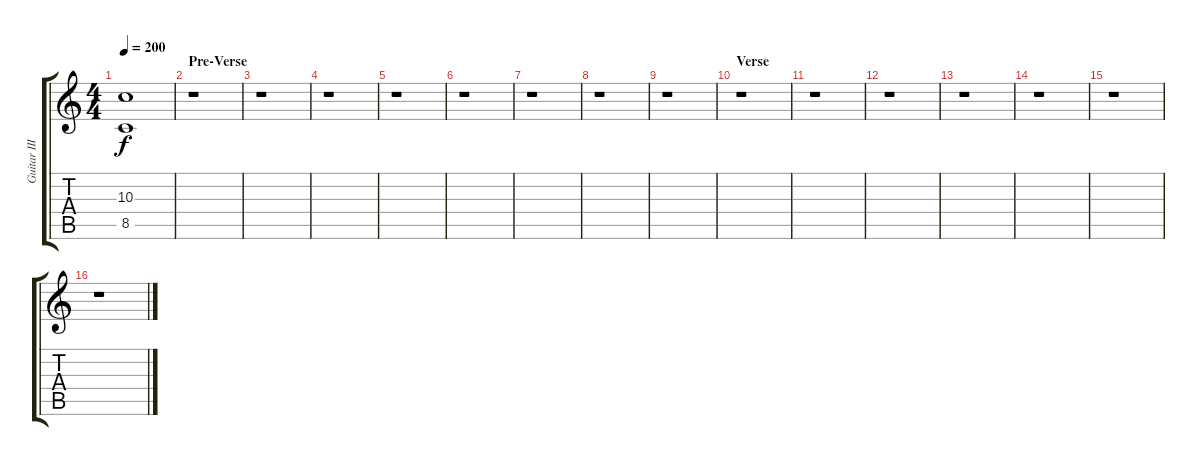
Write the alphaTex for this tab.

\track ("Guitar III" "Guitar III") {instrument overdrivenguitar}
\staff {score tabs}
\tuning (B3 Gb3 D3 A2 E2 B1) {hide}
\ts (4 4)
\tempo 200
\clef g2
\ks c
(10.3{t} 8.5{t}).1{dy f} |
\section ("" "Pre-Verse")
r.1 |
r.1 |
r.1 |
r.1 |
r.1 |
r.1 |
r.1 |
r.1 |
\section ("" "Verse")
r.1 |
r.1 |
r.1 |
r.1 |
r.1 |
r.1 |
r.1
